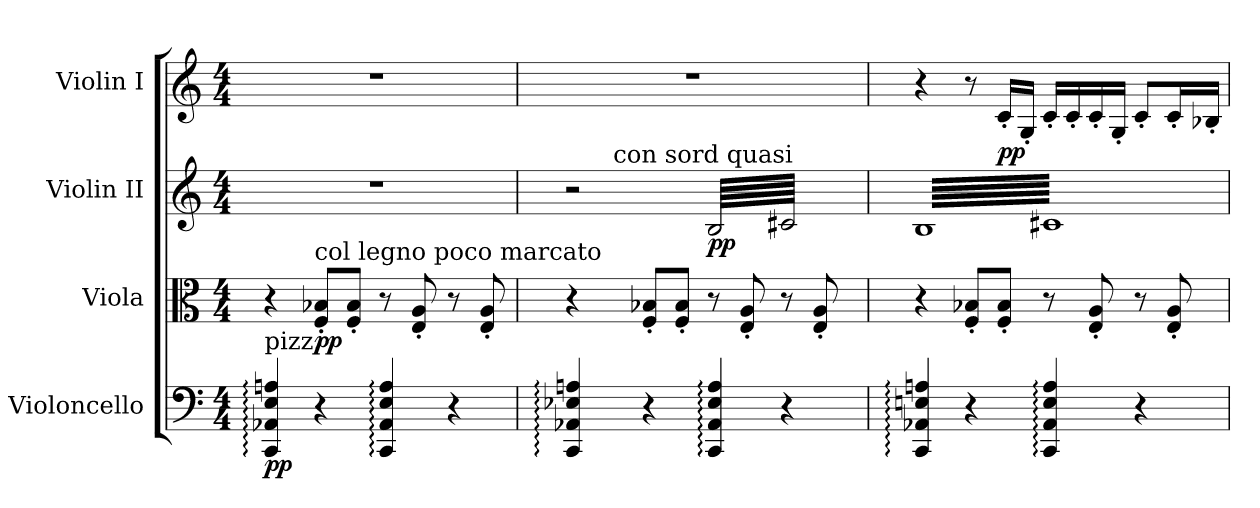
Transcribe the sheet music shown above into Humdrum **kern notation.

**kern	**dynam	**kern	**dynam	**kern	**dynam	**kern	**dynam
*part4	*part4	*part3	*part3	*part2	*part2	*part1	*part1
*staff4	*staff4	*staff3	*staff3	*staff2	*staff2	*staff1	*staff1
*I"Violoncello	*	*I"Viola	*	*I"Violin II	*	*I"Violin I	*
*I'Vc.	*	*I'Vla.	*	*I'Vln. II	*	*I'Vln. I	*
!!LO:PB:g=z
*clefF4	*	*clefC3	*	*clefG2	*	*clefG2	*
*k[]	*	*k[]	*	*k[]	*	*k[]	*
*C:	*	*C:	*	*C:	*	*C:	*
*M4/4	*	*M4/4	*	*M4/4	*	*M4/4	*
*MM120	*	*MM120	*	*MM120	*	*MM120	*
=1	=1	=1	=1	=1	=1	=1	=1
!LO:TX:a:t=pizz.	!	!	!	!	!	!	!
4CCi/: 4AA-Xi: 4Ei: 4Ani:	pp	4r	.	1r	.	1r	.
!	!	!LO:TX:a:t=col legno poco marcato	!	!	!	!	!
4r	.	8Fi/' 8B-Xi'L	pp	.	.	.	.
.	.	8Fi/' 8B-i'J	.	.	.	.	.
4CCi/: 4AA-i: 4Ei: 4Ai:	.	8r	.	.	.	.	.
.	.	8Ei/' 8Ai'	.	.	.	.	.
4r	.	8r	.	.	.	.	.
.	.	8Ei/' 8Ai'	.	.	.	.	.
=2	=2	=2	=2	=2	=2	=2	=2
*	*	*	*	*^	*	*	*
4CCi/: 4AA-Xi: 4E-Xi: 4Ani:	.	4r	.	2r	8ryy	.	1r	.
.	.	.	.	.	64ryy	.	.	.
.	.	.	.	.	256ryy	.	.	.
.	.	.	.	.	1024ryy	.	.	.
!	!	!	!	!	!LO:TX:a:t=con sord quasi	!	!	!
.	.	.	.	.	2ryy	.	.	.
4r	.	8Fi/' 8B-Xi'L	.	.	.	.	.	.
.	.	8Fi/' 8B-i'J	.	.	.	.	.	.
*	*	*	*	*tremolo	*	*	*	*
4CCi/: 4AA-i: 4E-i: 4Ai:	.	8r	.	(64Bi/LLLL	.	pp	.	.
.	.	.	.	64c#Xti/	.	.	.	.
.	.	.	.	64Bi/	.	.	.	.
.	.	.	.	64c#Xti/	.	.	.	.
.	.	.	.	64Bi/	.	.	.	.
.	.	.	.	64c#Xti/	.	.	.	.
.	.	.	.	64Bi/	.	.	.	.
.	.	.	.	64c#Xti/	.	.	.	.
.	.	8Ei/' 8Ai'	.	64Bi/	.	.	.	.
.	.	.	.	64c#Xti/	.	.	.	.
.	.	.	.	.	4ryy	.	.	.
.	.	.	.	64Bi/	.	.	.	.
.	.	.	.	64c#Xti/	.	.	.	.
.	.	.	.	64Bi/	.	.	.	.
.	.	.	.	64c#Xti/	.	.	.	.
.	.	.	.	64Bi/	.	.	.	.
.	.	.	.	64c#Xti/	.	.	.	.
4r	.	8r	.	64Bi/	.	.	.	.
.	.	.	.	64c#Xti/	.	.	.	.
.	.	.	.	64Bi/	.	.	.	.
.	.	.	.	64c#Xti/	.	.	.	.
.	.	.	.	64Bi/	.	.	.	.
.	.	.	.	64c#Xti/	.	.	.	.
.	.	.	.	64Bi/	.	.	.	.
.	.	.	.	64c#Xti/	.	.	.	.
.	.	8Ei/' 8Ai'	.	64Bi/	.	.	.	.
.	.	.	.	64c#Xti/	.	.	.	.
.	.	.	.	.	16ryy	.	.	.
.	.	.	.	64Bi/	.	.	.	.
.	.	.	.	64c#Xti/	.	.	.	.
.	.	.	.	64Bi/	.	.	.	.
.	.	.	.	64c#Xti/	.	.	.	.
.	.	.	.	.	32ryy	.	.	.
.	.	.	.	64Bi/	.	.	.	.
.	.	.	.	64c#Xti/JJJJ	.	.	.	.
.	.	.	.	.	128ryy	.	.	.
.	.	.	.	.	512.ryy	.	.	.
*	*	*	*	*v	*v	*	*	*
=3	=3	=3	=3	=3	=3	=3	=3
4CCi/: 4AA-Xi: 4Eni: 4Ani:	.	4r	.	64BiLLLL	.	4r	.
.	.	.	.	64c#Xi	.	.	.
.	.	.	.	64Bi	.	.	.
.	.	.	.	64c#Xi	.	.	.
.	.	.	.	64Bi	.	.	.
.	.	.	.	64c#Xi	.	.	.
.	.	.	.	64Bi	.	.	.
.	.	.	.	64c#Xi	.	.	.
.	.	.	.	64Bi	.	.	.
.	.	.	.	64c#Xi	.	.	.
.	.	.	.	64Bi	.	.	.
.	.	.	.	64c#Xi	.	.	.
.	.	.	.	64Bi	.	.	.
.	.	.	.	64c#Xi	.	.	.
.	.	.	.	64Bi	.	.	.
.	.	.	.	64c#Xi	.	.	.
4r	.	8Fi/' 8B-Xi'L	.	64Bi	.	8r	.
.	.	.	.	64c#Xi	.	.	.
.	.	.	.	64Bi	.	.	.
.	.	.	.	64c#Xi	.	.	.
.	.	.	.	64Bi	.	.	.
.	.	.	.	64c#Xi	.	.	.
.	.	.	.	64Bi	.	.	.
.	.	.	.	64c#Xi	.	.	.
.	.	8Fi/' 8B-i'J	.	64Bi	.	16c'i/LL	pp
.	.	.	.	64c#Xi	.	.	.
.	.	.	.	64Bi	.	.	.
.	.	.	.	64c#Xi	.	.	.
.	.	.	.	64Bi	.	16G'i/JJ	.
.	.	.	.	64c#Xi	.	.	.
.	.	.	.	64Bi	.	.	.
.	.	.	.	64c#Xi	.	.	.
4CCi/: 4AA-i: 4Ei: 4Ai:	.	8r	.	64Bi	.	16c'i/LL	.
.	.	.	.	64c#Xi	.	.	.
.	.	.	.	64Bi	.	.	.
.	.	.	.	64c#Xi	.	.	.
.	.	.	.	64Bi	.	16c'i/	.
.	.	.	.	64c#Xi	.	.	.
.	.	.	.	64Bi	.	.	.
.	.	.	.	64c#Xi	.	.	.
.	.	8Ei/' 8Ai'	.	64Bi	.	16c'i/	.
.	.	.	.	64c#Xi	.	.	.
.	.	.	.	64Bi	.	.	.
.	.	.	.	64c#Xi	.	.	.
.	.	.	.	64Bi	.	16G'i/JJ	.
.	.	.	.	64c#Xi	.	.	.
.	.	.	.	64Bi	.	.	.
.	.	.	.	64c#Xi	.	.	.
4r	.	8r	.	64Bi	.	8c'i/L	.
.	.	.	.	64c#Xi	.	.	.
.	.	.	.	64Bi	.	.	.
.	.	.	.	64c#Xi	.	.	.
.	.	.	.	64Bi	.	.	.
.	.	.	.	64c#Xi	.	.	.
.	.	.	.	64Bi	.	.	.
.	.	.	.	64c#Xi	.	.	.
.	.	8Ei/' 8Ai'	.	64Bi	.	16c'i/L	.
.	.	.	.	64c#Xi	.	.	.
.	.	.	.	64Bi	.	.	.
.	.	.	.	64c#Xi	.	.	.
.	.	.	.	64Bi	.	16B-X'i/JJ	.
.	.	.	.	64c#Xi	.	.	.
.	.	.	.	64Bi	.	.	.
.	.	.	.	64c#XiJJJJ	.	.	.
*	*	*	*	*Xtremolo	*	*	*
.	.	.	.	.	.	.	.
.	.	.	.	.	.	.	.
.	.	.	.	.	.	.	.
.	.	.	.	.	.	.	.
.	.	.	.	.	.	.	.
.	.	.	.	.	.	.	.
.	.	.	.	.	.	.	.
.	.	.	.	.	.	.	.
.	.	.	.	.	.	.	.
.	.	.	.	.	.	.	.
.	.	.	.	.	.	.	.
.	.	.	.	.	.	.	.
.	.	.	.	.	.	.	.
.	.	.	.	.	.	.	.
.	.	.	.	.	.	.	.
.	.	.	.	.	.	.	.
.	.	.	.	.	.	.	.
.	.	.	.	.	.	.	.
.	.	.	.	.	.	.	.
.	.	.	.	.	.	.	.
.	.	.	.	.	.	.	.
.	.	.	.	.	.	.	.
.	.	.	.	.	.	.	.
.	.	.	.	.	.	.	.
.	.	.	.	.	.	.	.
.	.	.	.	.	.	.	.
.	.	.	.	.	.	.	.
.	.	.	.	.	.	.	.
.	.	.	.	.	.	.	.
.	.	.	.	.	.	.	.
.	.	.	.	.	.	.	.
.	.	.	.	.	.	.	.
=	=	=	=	=	=	=	=
*-	*-	*-	*-	*-	*-	*-	*-
